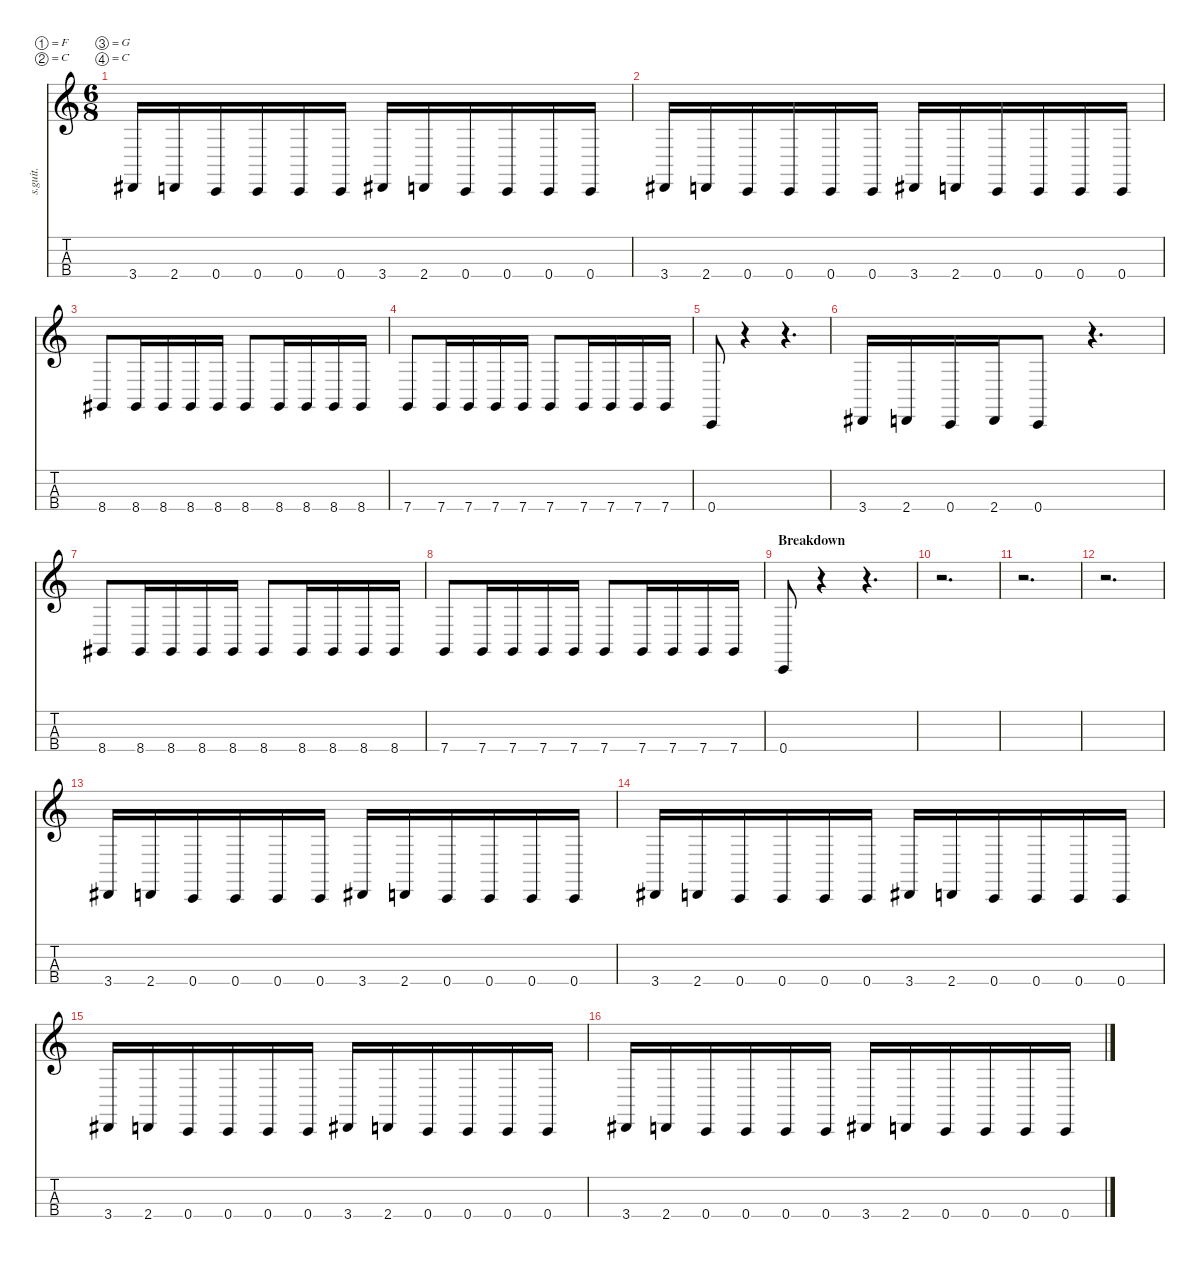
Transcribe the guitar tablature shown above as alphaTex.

\defaultSystemsLayout 4
\hideDynamics
\bracketExtendMode nobrackets
\track ("Shavo Odadjian" "s.guit.") {instrument electricbasspick}
\staff {score tabs}
\tuning (F2 C2 G1 C1)
\ts (6 8)
\tempo (120 hide)
\clef g2
\ks c
3.4{acc #}.16{lyrics (0 "") lyrics (1 "") lyrics (2 "") lyrics (3 "") lyrics (4 "") dy f} 2.4.16{lyrics (0 "") lyrics (1 "") lyrics (2 "") lyrics (3 "") lyrics (4 "")} 0.4.16{lyrics (0 "") lyrics (1 "") lyrics (2 "") lyrics (3 "") lyrics (4 "")} 0.4.16{lyrics (0 "") lyrics (1 "") lyrics (2 "") lyrics (3 "") lyrics (4 "")} 0.4.16{lyrics (0 "") lyrics (1 "") lyrics (2 "") lyrics (3 "") lyrics (4 "")} 0.4.16{lyrics (0 "") lyrics (1 "") lyrics (2 "") lyrics (3 "") lyrics (4 "")} 3.4{acc #}.16{lyrics (0 "") lyrics (1 "") lyrics (2 "") lyrics (3 "") lyrics (4 "")} 2.4.16{lyrics (0 "") lyrics (1 "") lyrics (2 "") lyrics (3 "") lyrics (4 "")} 0.4.16{lyrics (0 "") lyrics (1 "") lyrics (2 "") lyrics (3 "") lyrics (4 "")} 0.4.16{lyrics (0 "") lyrics (1 "") lyrics (2 "") lyrics (3 "") lyrics (4 "")} 0.4.16{lyrics (0 "") lyrics (1 "") lyrics (2 "") lyrics (3 "") lyrics (4 "")} 0.4.16{lyrics (0 "") lyrics (1 "") lyrics (2 "") lyrics (3 "") lyrics (4 "")} |
3.4{acc #}.16{lyrics (0 "") lyrics (1 "") lyrics (2 "") lyrics (3 "") lyrics (4 "")} 2.4.16{lyrics (0 "") lyrics (1 "") lyrics (2 "") lyrics (3 "") lyrics (4 "")} 0.4.16{lyrics (0 "") lyrics (1 "") lyrics (2 "") lyrics (3 "") lyrics (4 "")} 0.4.16{lyrics (0 "") lyrics (1 "") lyrics (2 "") lyrics (3 "") lyrics (4 "")} 0.4.16{lyrics (0 "") lyrics (1 "") lyrics (2 "") lyrics (3 "") lyrics (4 "")} 0.4.16{lyrics (0 "") lyrics (1 "") lyrics (2 "") lyrics (3 "") lyrics (4 "")} 3.4{acc #}.16{lyrics (0 "") lyrics (1 "") lyrics (2 "") lyrics (3 "") lyrics (4 "")} 2.4.16{lyrics (0 "") lyrics (1 "") lyrics (2 "") lyrics (3 "") lyrics (4 "")} 0.4.16{lyrics (0 "") lyrics (1 "") lyrics (2 "") lyrics (3 "") lyrics (4 "")} 0.4.16{lyrics (0 "") lyrics (1 "") lyrics (2 "") lyrics (3 "") lyrics (4 "")} 0.4.16{lyrics (0 "") lyrics (1 "") lyrics (2 "") lyrics (3 "") lyrics (4 "")} 0.4.16{lyrics (0 "") lyrics (1 "") lyrics (2 "") lyrics (3 "") lyrics (4 "")} |
8.4{acc #}.8{lyrics (0 "") lyrics (1 "") lyrics (2 "") lyrics (3 "") lyrics (4 "")} 8.4{acc #}.16{lyrics (0 "") lyrics (1 "") lyrics (2 "") lyrics (3 "") lyrics (4 "")} 8.4{acc #}.16{lyrics (0 "") lyrics (1 "") lyrics (2 "") lyrics (3 "") lyrics (4 "")} 8.4{acc #}.16{lyrics (0 "") lyrics (1 "") lyrics (2 "") lyrics (3 "") lyrics (4 "")} 8.4{acc #}.16{lyrics (0 "") lyrics (1 "") lyrics (2 "") lyrics (3 "") lyrics (4 "")} 8.4{acc #}.8{lyrics (0 "") lyrics (1 "") lyrics (2 "") lyrics (3 "") lyrics (4 "")} 8.4{acc #}.16{lyrics (0 "") lyrics (1 "") lyrics (2 "") lyrics (3 "") lyrics (4 "")} 8.4{acc #}.16{lyrics (0 "") lyrics (1 "") lyrics (2 "") lyrics (3 "") lyrics (4 "")} 8.4{acc #}.16{lyrics (0 "") lyrics (1 "") lyrics (2 "") lyrics (3 "") lyrics (4 "")} 8.4{acc #}.16{lyrics (0 "") lyrics (1 "") lyrics (2 "") lyrics (3 "") lyrics (4 "")} |
7.4.8{lyrics (0 "") lyrics (1 "") lyrics (2 "") lyrics (3 "") lyrics (4 "")} 7.4.16{lyrics (0 "") lyrics (1 "") lyrics (2 "") lyrics (3 "") lyrics (4 "")} 7.4.16{lyrics (0 "") lyrics (1 "") lyrics (2 "") lyrics (3 "") lyrics (4 "")} 7.4.16{lyrics (0 "") lyrics (1 "") lyrics (2 "") lyrics (3 "") lyrics (4 "")} 7.4.16{lyrics (0 "") lyrics (1 "") lyrics (2 "") lyrics (3 "") lyrics (4 "")} 7.4.8{lyrics (0 "") lyrics (1 "") lyrics (2 "") lyrics (3 "") lyrics (4 "")} 7.4.16{lyrics (0 "") lyrics (1 "") lyrics (2 "") lyrics (3 "") lyrics (4 "")} 7.4.16{lyrics (0 "") lyrics (1 "") lyrics (2 "") lyrics (3 "") lyrics (4 "")} 7.4.16{lyrics (0 "") lyrics (1 "") lyrics (2 "") lyrics (3 "") lyrics (4 "")} 7.4.16{lyrics (0 "") lyrics (1 "") lyrics (2 "") lyrics (3 "") lyrics (4 "")} |
0.4.8{lyrics (0 "") lyrics (1 "") lyrics (2 "") lyrics (3 "") lyrics (4 "")} r.4 r.4{d} |
3.4{acc #}.16{lyrics (0 "") lyrics (1 "") lyrics (2 "") lyrics (3 "") lyrics (4 "")} 2.4.16{lyrics (0 "") lyrics (1 "") lyrics (2 "") lyrics (3 "") lyrics (4 "")} 0.4.16{lyrics (0 "") lyrics (1 "") lyrics (2 "") lyrics (3 "") lyrics (4 "")} 2.4.16{lyrics (0 "") lyrics (1 "") lyrics (2 "") lyrics (3 "") lyrics (4 "")} 0.4.8{lyrics (0 "") lyrics (1 "") lyrics (2 "") lyrics (3 "") lyrics (4 "")} r.4{d} |
8.4{acc #}.8{lyrics (0 "") lyrics (1 "") lyrics (2 "") lyrics (3 "") lyrics (4 "")} 8.4{acc #}.16{lyrics (0 "") lyrics (1 "") lyrics (2 "") lyrics (3 "") lyrics (4 "")} 8.4{acc #}.16{lyrics (0 "") lyrics (1 "") lyrics (2 "") lyrics (3 "") lyrics (4 "")} 8.4{acc #}.16{lyrics (0 "") lyrics (1 "") lyrics (2 "") lyrics (3 "") lyrics (4 "")} 8.4{acc #}.16{lyrics (0 "") lyrics (1 "") lyrics (2 "") lyrics (3 "") lyrics (4 "")} 8.4{acc #}.8{lyrics (0 "") lyrics (1 "") lyrics (2 "") lyrics (3 "") lyrics (4 "")} 8.4{acc #}.16{lyrics (0 "") lyrics (1 "") lyrics (2 "") lyrics (3 "") lyrics (4 "")} 8.4{acc #}.16{lyrics (0 "") lyrics (1 "") lyrics (2 "") lyrics (3 "") lyrics (4 "")} 8.4{acc #}.16{lyrics (0 "") lyrics (1 "") lyrics (2 "") lyrics (3 "") lyrics (4 "")} 8.4{acc #}.16{lyrics (0 "") lyrics (1 "") lyrics (2 "") lyrics (3 "") lyrics (4 "")} |
7.4.8{lyrics (0 "") lyrics (1 "") lyrics (2 "") lyrics (3 "") lyrics (4 "")} 7.4.16{lyrics (0 "") lyrics (1 "") lyrics (2 "") lyrics (3 "") lyrics (4 "")} 7.4.16{lyrics (0 "") lyrics (1 "") lyrics (2 "") lyrics (3 "") lyrics (4 "")} 7.4.16{lyrics (0 "") lyrics (1 "") lyrics (2 "") lyrics (3 "") lyrics (4 "")} 7.4.16{lyrics (0 "") lyrics (1 "") lyrics (2 "") lyrics (3 "") lyrics (4 "")} 7.4.8{lyrics (0 "") lyrics (1 "") lyrics (2 "") lyrics (3 "") lyrics (4 "")} 7.4.16{lyrics (0 "") lyrics (1 "") lyrics (2 "") lyrics (3 "") lyrics (4 "")} 7.4.16{lyrics (0 "") lyrics (1 "") lyrics (2 "") lyrics (3 "") lyrics (4 "")} 7.4.16{lyrics (0 "") lyrics (1 "") lyrics (2 "") lyrics (3 "") lyrics (4 "")} 7.4.16{lyrics (0 "") lyrics (1 "") lyrics (2 "") lyrics (3 "") lyrics (4 "")} |
\section ("" "Breakdown")
\tempo (127 hide)
0.4.8{lyrics (0 "") lyrics (1 "") lyrics (2 "") lyrics (3 "") lyrics (4 "")} r.4 r.4{d} |
r.2{d} |
r.2{d} |
r.2{d} |
\tempo (123 hide)
3.4{acc #}.16{lyrics (0 "") lyrics (1 "") lyrics (2 "") lyrics (3 "") lyrics (4 "")} 2.4.16{lyrics (0 "") lyrics (1 "") lyrics (2 "") lyrics (3 "") lyrics (4 "")} 0.4.16{lyrics (0 "") lyrics (1 "") lyrics (2 "") lyrics (3 "") lyrics (4 "")} 0.4.16{lyrics (0 "") lyrics (1 "") lyrics (2 "") lyrics (3 "") lyrics (4 "")} 0.4.16{lyrics (0 "") lyrics (1 "") lyrics (2 "") lyrics (3 "") lyrics (4 "")} 0.4.16{lyrics (0 "") lyrics (1 "") lyrics (2 "") lyrics (3 "") lyrics (4 "")} 3.4{acc #}.16{lyrics (0 "") lyrics (1 "") lyrics (2 "") lyrics (3 "") lyrics (4 "")} 2.4.16{lyrics (0 "") lyrics (1 "") lyrics (2 "") lyrics (3 "") lyrics (4 "")} 0.4.16{lyrics (0 "") lyrics (1 "") lyrics (2 "") lyrics (3 "") lyrics (4 "")} 0.4.16{lyrics (0 "") lyrics (1 "") lyrics (2 "") lyrics (3 "") lyrics (4 "")} 0.4.16{lyrics (0 "") lyrics (1 "") lyrics (2 "") lyrics (3 "") lyrics (4 "")} 0.4.16{lyrics (0 "") lyrics (1 "") lyrics (2 "") lyrics (3 "") lyrics (4 "")} |
3.4{acc #}.16{lyrics (0 "") lyrics (1 "") lyrics (2 "") lyrics (3 "") lyrics (4 "")} 2.4.16{lyrics (0 "") lyrics (1 "") lyrics (2 "") lyrics (3 "") lyrics (4 "")} 0.4.16{lyrics (0 "") lyrics (1 "") lyrics (2 "") lyrics (3 "") lyrics (4 "")} 0.4.16{lyrics (0 "") lyrics (1 "") lyrics (2 "") lyrics (3 "") lyrics (4 "")} 0.4.16{lyrics (0 "") lyrics (1 "") lyrics (2 "") lyrics (3 "") lyrics (4 "")} 0.4.16{lyrics (0 "") lyrics (1 "") lyrics (2 "") lyrics (3 "") lyrics (4 "")} 3.4{acc #}.16{lyrics (0 "") lyrics (1 "") lyrics (2 "") lyrics (3 "") lyrics (4 "")} 2.4.16{lyrics (0 "") lyrics (1 "") lyrics (2 "") lyrics (3 "") lyrics (4 "")} 0.4.16{lyrics (0 "") lyrics (1 "") lyrics (2 "") lyrics (3 "") lyrics (4 "")} 0.4.16{lyrics (0 "") lyrics (1 "") lyrics (2 "") lyrics (3 "") lyrics (4 "")} 0.4.16{lyrics (0 "") lyrics (1 "") lyrics (2 "") lyrics (3 "") lyrics (4 "")} 0.4.16{lyrics (0 "") lyrics (1 "") lyrics (2 "") lyrics (3 "") lyrics (4 "")} |
3.4{acc #}.16{lyrics (0 "") lyrics (1 "") lyrics (2 "") lyrics (3 "") lyrics (4 "")} 2.4.16{lyrics (0 "") lyrics (1 "") lyrics (2 "") lyrics (3 "") lyrics (4 "")} 0.4.16{lyrics (0 "") lyrics (1 "") lyrics (2 "") lyrics (3 "") lyrics (4 "")} 0.4.16{lyrics (0 "") lyrics (1 "") lyrics (2 "") lyrics (3 "") lyrics (4 "")} 0.4.16{lyrics (0 "") lyrics (1 "") lyrics (2 "") lyrics (3 "") lyrics (4 "")} 0.4.16{lyrics (0 "") lyrics (1 "") lyrics (2 "") lyrics (3 "") lyrics (4 "")} 3.4{acc #}.16{lyrics (0 "") lyrics (1 "") lyrics (2 "") lyrics (3 "") lyrics (4 "")} 2.4.16{lyrics (0 "") lyrics (1 "") lyrics (2 "") lyrics (3 "") lyrics (4 "")} 0.4.16{lyrics (0 "") lyrics (1 "") lyrics (2 "") lyrics (3 "") lyrics (4 "")} 0.4.16{lyrics (0 "") lyrics (1 "") lyrics (2 "") lyrics (3 "") lyrics (4 "")} 0.4.16{lyrics (0 "") lyrics (1 "") lyrics (2 "") lyrics (3 "") lyrics (4 "")} 0.4.16{lyrics (0 "") lyrics (1 "") lyrics (2 "") lyrics (3 "") lyrics (4 "")} |
3.4{acc #}.16{lyrics (0 "") lyrics (1 "") lyrics (2 "") lyrics (3 "") lyrics (4 "")} 2.4.16{lyrics (0 "") lyrics (1 "") lyrics (2 "") lyrics (3 "") lyrics (4 "")} 0.4.16{lyrics (0 "") lyrics (1 "") lyrics (2 "") lyrics (3 "") lyrics (4 "")} 0.4.16{lyrics (0 "") lyrics (1 "") lyrics (2 "") lyrics (3 "") lyrics (4 "")} 0.4.16{lyrics (0 "") lyrics (1 "") lyrics (2 "") lyrics (3 "") lyrics (4 "")} 0.4.16{lyrics (0 "") lyrics (1 "") lyrics (2 "") lyrics (3 "") lyrics (4 "")} 3.4{acc #}.16{lyrics (0 "") lyrics (1 "") lyrics (2 "") lyrics (3 "") lyrics (4 "")} 2.4.16{lyrics (0 "") lyrics (1 "") lyrics (2 "") lyrics (3 "") lyrics (4 "")} 0.4.16{lyrics (0 "") lyrics (1 "") lyrics (2 "") lyrics (3 "") lyrics (4 "")} 0.4.16{lyrics (0 "") lyrics (1 "") lyrics (2 "") lyrics (3 "") lyrics (4 "")} 0.4.16{lyrics (0 "") lyrics (1 "") lyrics (2 "") lyrics (3 "") lyrics (4 "")} 0.4.16{lyrics (0 "") lyrics (1 "") lyrics (2 "") lyrics (3 "") lyrics (4 "")}
